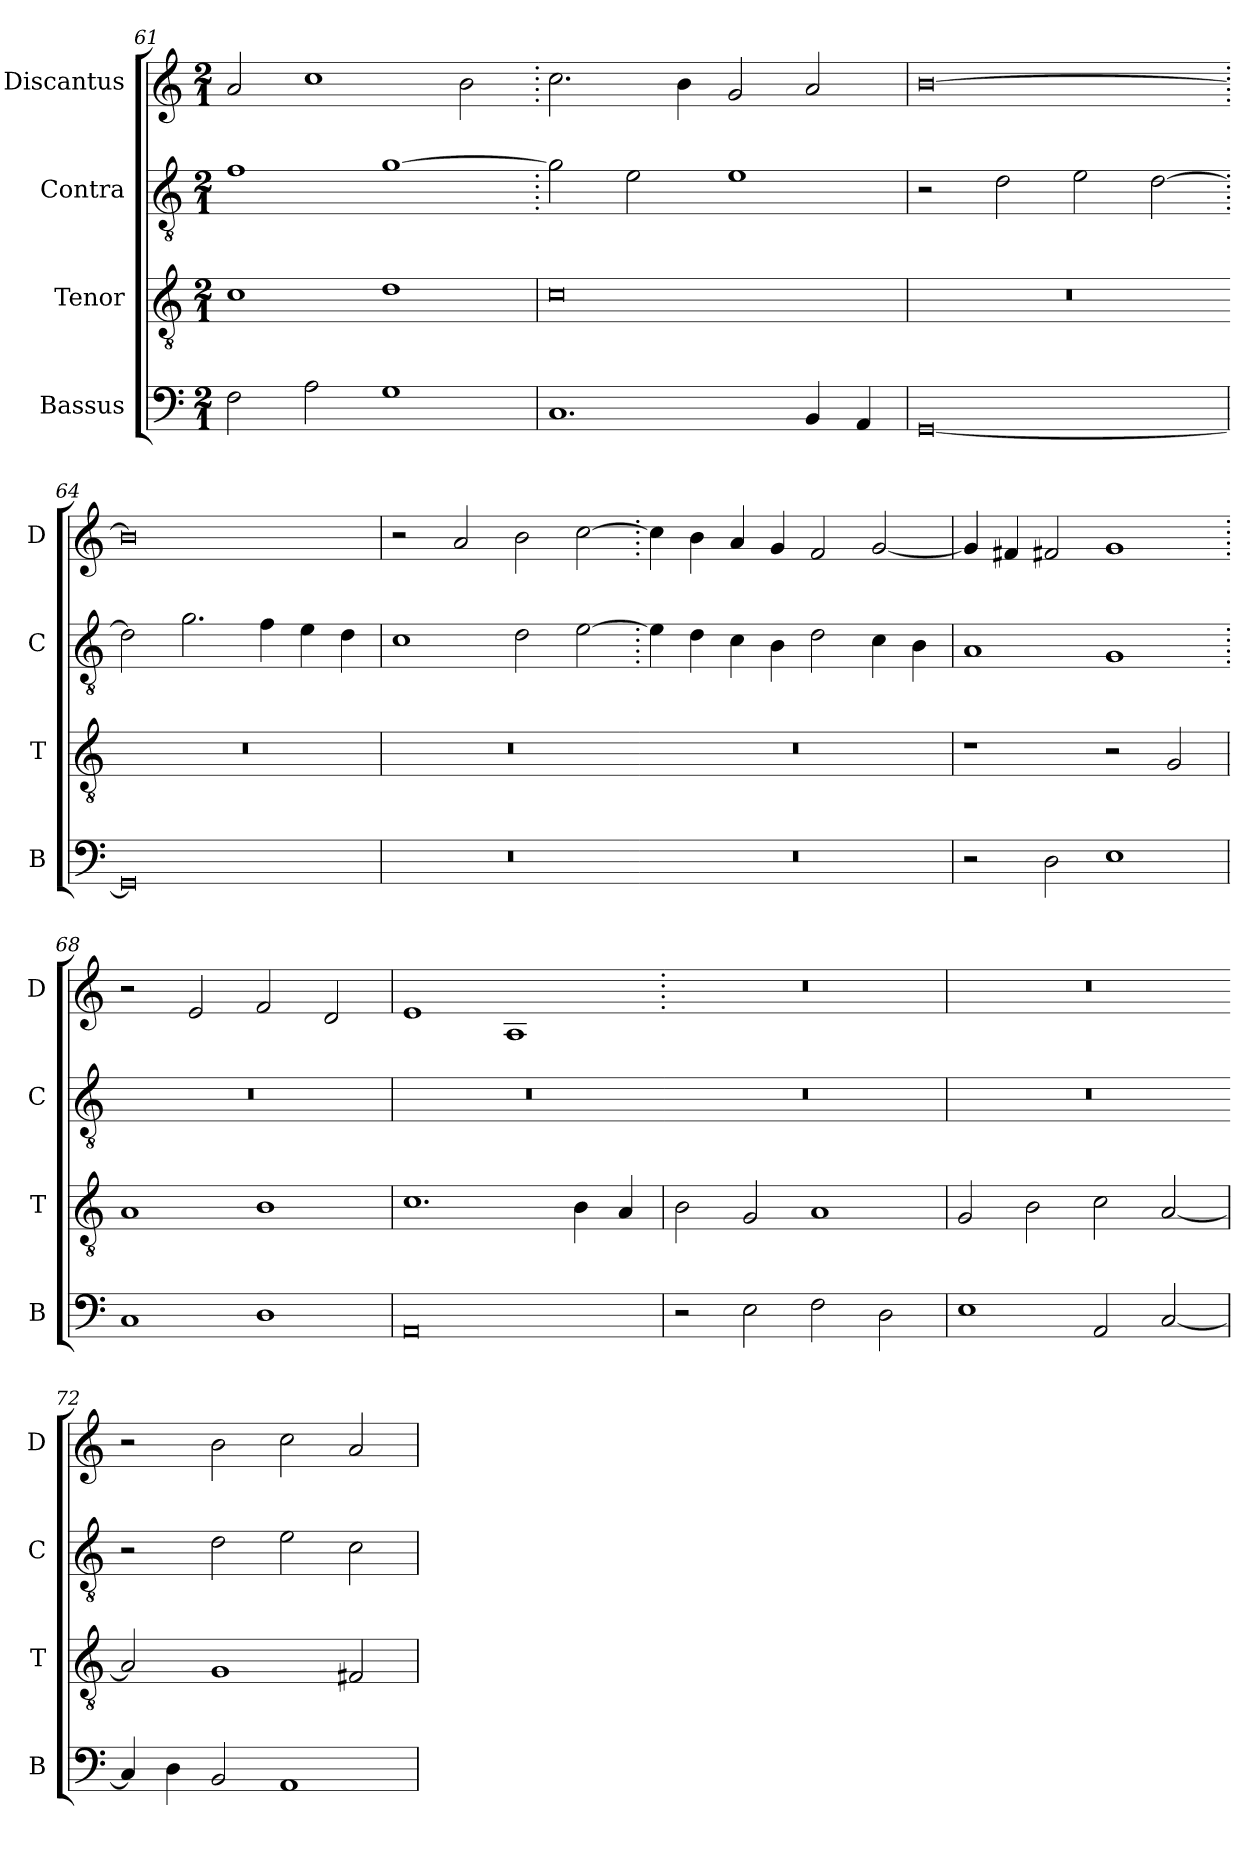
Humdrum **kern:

**kern	**kern	**kern	**kern
*part4	*part3	*part2	*part1
*staff4	*staff3	*staff2	*staff1
*I"Bassus	*I"Tenor	*I"Contra	*I"Discantus
*I'B	*I'T	*I'C	*I'D
*clefF4	*clefGv2	*clefGv2	*clefG2
*k[]	*k[]	*k[]	*k[]
*M2/1	*M2/1	*M2/1	*M2/1
=61	=61	=61	=61
2F\	1c	1f	2a/
2A\	.	.	1cc
1G	1d	[1g	.
.	.	.	2b\
=62	=62	=62.	=62.
1.C	0c	2g\]	2.cc\
.	.	2e\	.
.	.	.	4b\
.	.	1e	2g/
4BB/	.	.	2a/
4AA/	.	.	.
=63	=63	=63	=63
[0GG	0r	2r	[0b
.	.	2d\	.
.	.	2e\	.
.	.	[2d\	.
=64	=64	=64.	=64.
0GG]	0r	2d\]	0b]
.	.	2.g\	.
.	.	4f\	.
.	.	4e\	.
.	.	4d\	.
=65	=65	=65	=65
0r	0r	1c	2r
.	.	.	2a/
.	.	2d\	2b\
.	.	[2e\	[2cc\
=66	=66	=66.	=66.
0r	0r	4e\]	4cc\]
.	.	4d\	4b\
.	.	4c\	4a/
.	.	4B\	4g/
.	.	2d\	2f/
.	.	4c\	[2g/
.	.	4B\	.
=67	=67	=67	=67
2r	1r	1A	4g/]
.	.	.	4f#X/
2D\	.	.	2f#X/
1E	2r	1G	1g
.	2G/	.	.
=68	=68	=68.	=68.
1C	1A	0r	2r
.	.	.	2e/
1D	1B	.	2f/
.	.	.	2d/
=69	=69	=69	=69
0AA	1.c	0r	1e
.	.	.	1A
.	4B\	.	.
.	4A/	.	.
=70	=70	=70.	=70.
2r	2B\	0r	0r
2E\	2G/	.	.
2F\	1A	.	.
2D\	.	.	.
=71	=71	=71	=71
1E	2G/	0r	0r
.	2B\	.	.
2AA/	2c\	.	.
[2C/	[2A/	.	.
=72	=72	=72.	=72.
4C/]	2A/]	2r	2r
4D\	.	.	.
2BB/	1G	2d\	2b\
1AA	.	2e\	2cc\
.	2F#X/	2c\	2a/
=	=	=	=
*-	*-	*-	*-
